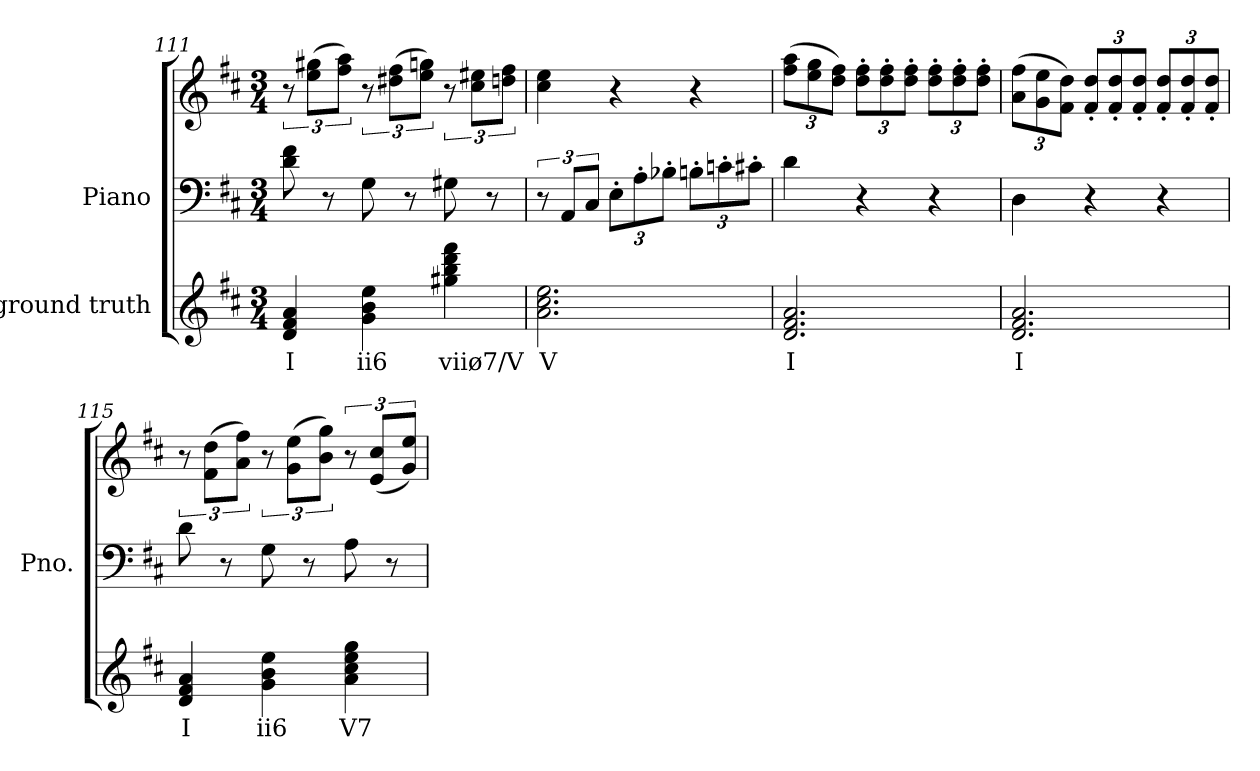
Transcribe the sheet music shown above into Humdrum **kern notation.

**kern	**text	**kern	**kern
*part2	*part2	*part1	*part1
*staff3	*staff3	*staff2	*staff1
*I"ground truth	*	*I"Piano	*
*	*	*I'Pno.	*
!!LO:LB:g=z
*	*	*clefF4	*clefG2
*k[f#c#]	*	*k[f#c#]	*k[f#c#]
*D:	*	*D:	*D:
*M3/4	*	*M3/4	*M3/4
=111	=111	=111	=111
4d 4f# 4a	I	8d\ 8f#\	12r
.	.	.	(>12ee\ 12gg#X\L
.	.	8r	.
.	.	.	12ff#\ 12aa\J)
4g 4b 4ee	ii6	8G\	12r
.	.	.	(>12dd#X\ 12ff#\L
.	.	8r	.
.	.	.	12ee\ 12ggn\J)
4gg#X 4bb 4ddd 4fff#	viiø7/V	8G#X\	12r
.	.	.	12cc#\ 12ee#X\L
.	.	8r	.
.	.	.	12ddn\ 12ff#\J
=112	=112	=112	=112
2.a 2.cc# 2.ee	V	12r	4cc#\ 4ee\
.	.	12AA/L	.
.	.	12C#/J	.
*	*	*Xbrackettup	*
.	.	12E'\L	4r
.	.	12A'\	.
.	.	12B-X'\J	.
.	.	12Bn'\L	4r
.	.	12cn'\	.
.	.	12c#X'\J	.
=113	=113	=113	=113
*	*	*	*Xbrackettup
2.d 2.f# 2.a	I	4d\	(>12ff#\ 12aa\L
.	.	.	12ee\ 12gg\
.	.	.	12dd\ 12ff#\J)
.	.	4r	12dd\' 12ff#\'L
.	.	.	12dd\' 12ff#\'
.	.	.	12dd\' 12ff#\'J
.	.	4r	12dd\' 12ff#\'L
.	.	.	12dd\' 12ff#\'
.	.	.	12dd\' 12ff#\'J
=114	=114	=114	=114
2.d 2.f# 2.a	I	4D\	(>12a\ 12ff#\L
.	.	.	12g\ 12ee\
.	.	.	12f#\ 12dd\J)
.	.	4r	12f#/' 12dd/'L
.	.	.	12f#/' 12dd/'
.	.	.	12f#/' 12dd/'J
.	.	4r	12f#/' 12dd/'L
.	.	.	12f#/' 12dd/'
.	.	.	12f#/' 12dd/'J
!!LO:LB:g=z
=115	=115	=115	=115
*	*	*	*brackettup
4d 4f# 4a	I	8d\	12r
.	.	.	(>12f#\ 12dd\L
.	.	8r	.
.	.	.	12a\ 12ff#\J)
4g 4b 4ee	ii6	8G\	12r
.	.	.	(>12g\ 12ee\L
.	.	8r	.
.	.	.	12b\ 12gg\J)
4a 4cc# 4ee 4gg	V7	8A\	12r
.	.	.	(<12e/ 12cc#/L
.	.	8r	.
.	.	.	12g/ 12ee/J)
=	=	=	=
*-	*-	*-	*-
